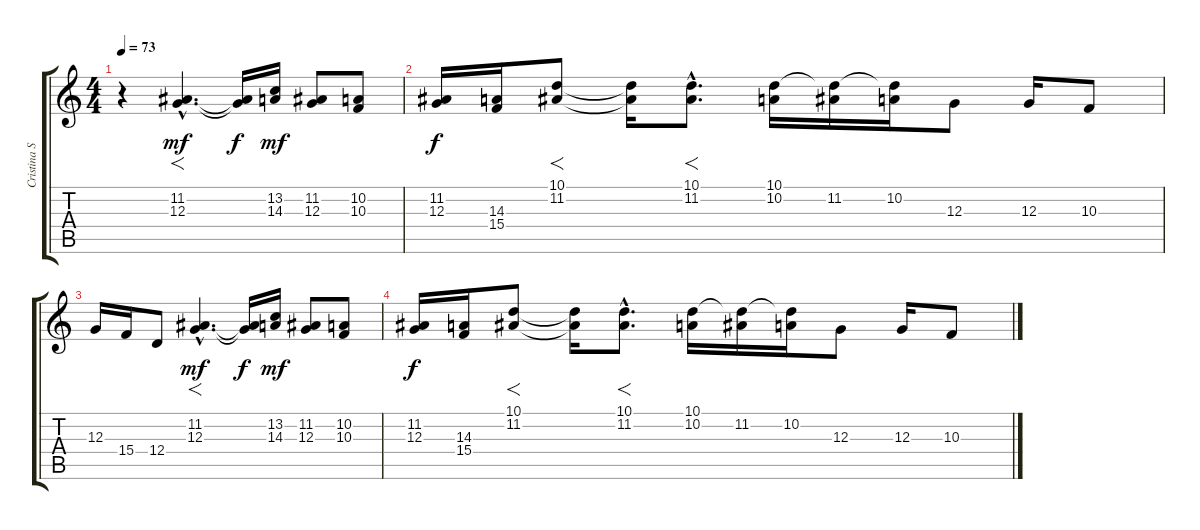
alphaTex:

\track ("Cristina Scabbia" "Cristina S") {instrument lead2sawtooth}
\staff {score tabs}
\tuning (E4 B3 G3 D3 A2 E2) {hide}
\ts (4 4)
\tempo 73
\clef g2
\ks c
r.4{dy mf instrument lead2sawtooth} (11.2{hac} 12.3{hac}).4{f d} (11.2{t} 12.3{t}).16{dy f} (13.2 14.3).16{dy mf} (11.2 12.3).8 (10.2 10.3).8 |
(11.2 12.3).16{dy f} (14.3 15.4).16 (10.1 11.2).8{f} (10.1{t} 11.2{t}).16 (10.1{hac} 11.2{hac}).8{f d} (10.1 10.2).16 (10.1{t} 11.2).16 (10.1{t} 10.2).16 12.3.8 12.3.16 10.3.8 |
12.3.16 15.4.16 12.4.8 (11.2{hac} 12.3{hac}).4{f d dy mf} (11.2{t} 12.3{t}).16{dy f} (13.2 14.3).16{dy mf} (11.2 12.3).8 (10.2 10.3).8 |
(11.2 12.3).16{dy f} (14.3 15.4).16 (10.1 11.2).8{f} (10.1{t} 11.2{t}).16 (10.1{hac} 11.2{hac}).8{f d} (10.1 10.2).16 (10.1{t} 11.2).16 (10.1{t} 10.2).16 12.3.8 12.3.16 10.3.8
